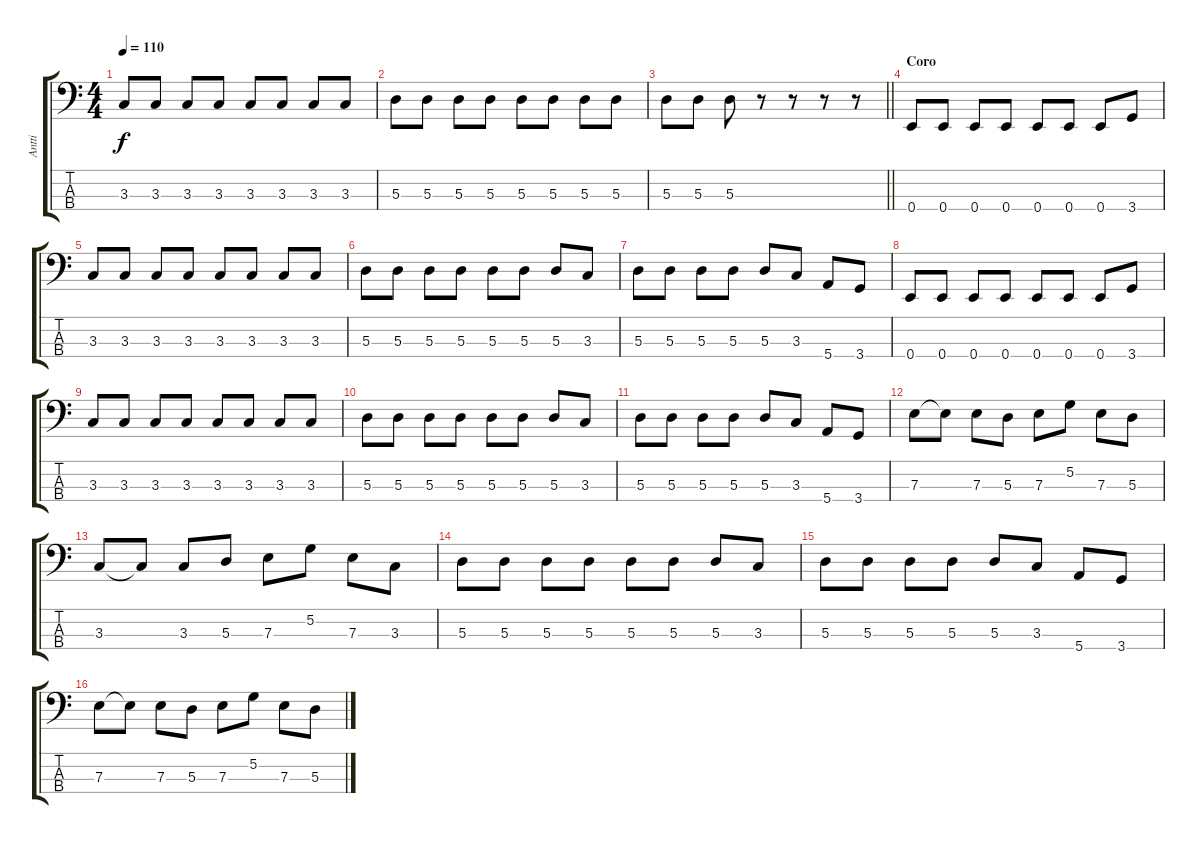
\track ("Antti" "Antti") {instrument electricbassfinger}
\staff {score tabs}
\tuning (G2 D2 A1 E1) {hide}
\ts (4 4)
\tempo 110
\clef f4
\ks c
3.3.8{dy f} 3.3.8 3.3.8 3.3.8 3.3.8 3.3.8 3.3.8 3.3.8 |
5.3.8 5.3.8 5.3.8 5.3.8 5.3.8 5.3.8 5.3.8 5.3.8 |
\barLineRight lightlight
5.3.8 5.3.8 5.3.8 r.8 r.8 r.8 r.8 |
\section ("" "Coro")
0.4.8 0.4.8 0.4.8 0.4.8 0.4.8 0.4.8 0.4.8 3.4.8 |
3.3.8 3.3.8 3.3.8 3.3.8 3.3.8 3.3.8 3.3.8 3.3.8 |
5.3.8 5.3.8 5.3.8 5.3.8 5.3.8 5.3.8 5.3.8 3.3.8 |
5.3.8 5.3.8 5.3.8 5.3.8 5.3.8 3.3.8 5.4.8 3.4.8 |
0.4.8 0.4.8 0.4.8 0.4.8 0.4.8 0.4.8 0.4.8 3.4.8 |
3.3.8 3.3.8 3.3.8 3.3.8 3.3.8 3.3.8 3.3.8 3.3.8 |
5.3.8 5.3.8 5.3.8 5.3.8 5.3.8 5.3.8 5.3.8 3.3.8 |
5.3.8 5.3.8 5.3.8 5.3.8 5.3.8 3.3.8 5.4.8 3.4.8 |
7.3.8 7.3{t}.8 7.3.8 5.3.8 7.3.8 5.2.8 7.3.8 5.3.8 |
3.3.8 3.3{t}.8 3.3.8 5.3.8 7.3.8 5.2.8 7.3.8 3.3.8 |
5.3.8 5.3.8 5.3.8 5.3.8 5.3.8 5.3.8 5.3.8 3.3.8 |
5.3.8 5.3.8 5.3.8 5.3.8 5.3.8 3.3.8 5.4.8 3.4.8 |
7.3.8 7.3{t}.8 7.3.8 5.3.8 7.3.8 5.2.8 7.3.8 5.3.8
